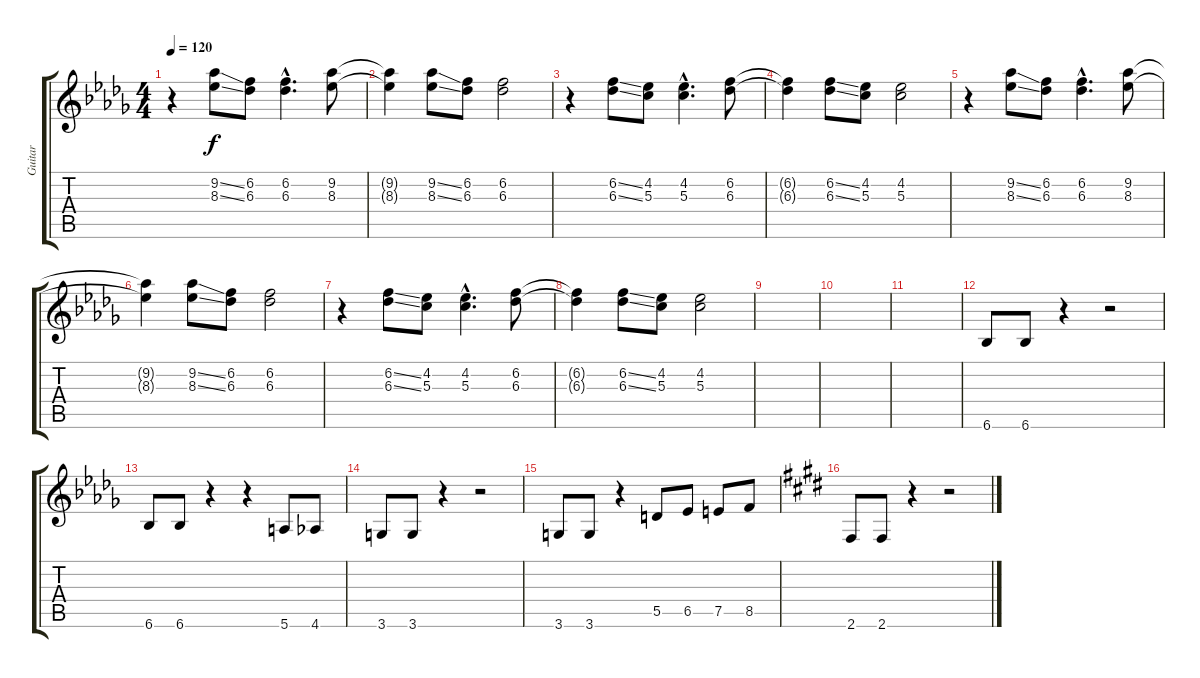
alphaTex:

\track ("Guitar" "Guitar") {instrument electricguitarjazz}
\staff {score tabs}
\tuning (E4 B3 G3 D3 A2 E2) {hide}
\ts (4 4)
\tempo 120
\clef g2
\ks db
r.4{dy f} (9.2{ss} 8.3{ss}).8 (6.2 6.3).8 (6.2{hac} 6.3{hac}).4{d} (9.2 8.3).8 |
(9.2{t} 8.3{t}).4 (9.2{ss} 8.3{ss}).8 (6.2 6.3).8 (6.2 6.3).2 |
r.4 (6.2{ss} 6.3{ss}).8 (4.2 5.3).8 (4.2{hac} 5.3{hac}).4{d} (6.2 6.3).8 |
(6.2{t} 6.3{t}).4 (6.2{ss} 6.3{ss}).8 (4.2 5.3).8 (4.2 5.3).2 |
r.4 (9.2{ss} 8.3{ss}).8 (6.2 6.3).8 (6.2{hac} 6.3{hac}).4{d} (9.2 8.3).8 |
(9.2{t} 8.3{t}).4 (9.2{ss} 8.3{ss}).8 (6.2 6.3).8 (6.2 6.3).2 |
r.4 (6.2{ss} 6.3{ss}).8 (4.2 5.3).8 (4.2{hac} 5.3{hac}).4{d} (6.2 6.3).8 |
(6.2{t} 6.3{t}).4 (6.2{ss} 6.3{ss}).8 (4.2 5.3).8 (4.2 5.3).2 |
|
|
|
6.6.8 6.6.8 r.4 r.2 |
6.6.8 6.6.8 r.4 r.4 5.6.8 4.6.8 |
3.6.8 3.6.8 r.4 r.2 |
3.6.8 3.6.8 r.4 5.5.8 6.5.8 7.5.8 8.5.8 |
\ks e
2.6.8 2.6.8 r.4 r.2
